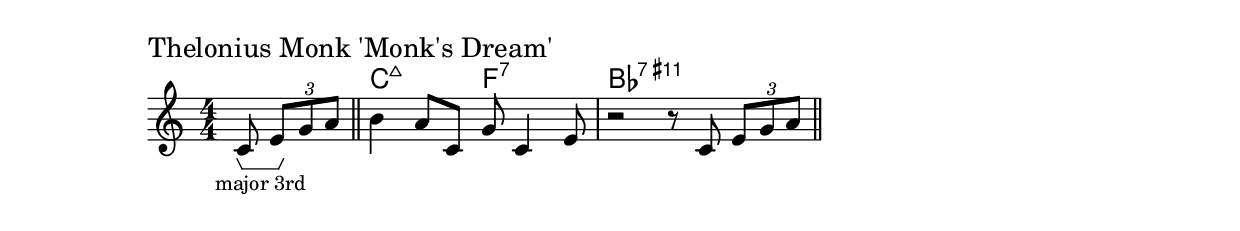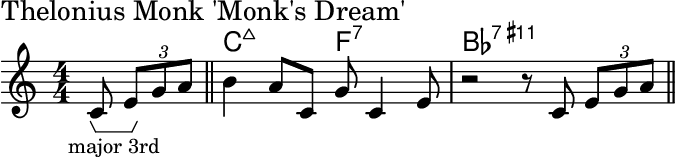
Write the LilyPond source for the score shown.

\version "2.24.4"
\language "english"
#(ly:set-option 'crop #t)
\score {
  \midi {
    \tempo 4=140
  }
  \layout {
    \context {
      \Score
      \omit BarNumber
    }
    \context {
      \Voice
      \consists Horizontal_bracket_engraver
    }
  }
  {
    <<
    \chords{
      \set noChordSymbol = ""
      \set minorChordModifier = \markup { "-" }
      \skip \ppp % spacer to set voice volume
      r4. c2:maj7 f2:7 bf1:11+
    }
    \new Staff {
      \key c \major
      \numericTimeSignature
      \time 4/4
      \clef treble
      {
        \sectionLabel "Thelonius Monk 'Monk's Dream'"
        \relative {
          \skip \f % spacer to set voice volume
          \once\override HorizontalBracketText.text = "major 3rd"
          \partial 4. c'8 \startGroup \tuplet 3/2 { e \stopGroup g a } \bar "||"
          b4 a8 c,8 g'8 c,4 e8 |
          r2 r8 c8 \tuplet 3/2 { e g a }
          \bar "||"
        }
      }
    }
    >>
  }
}
